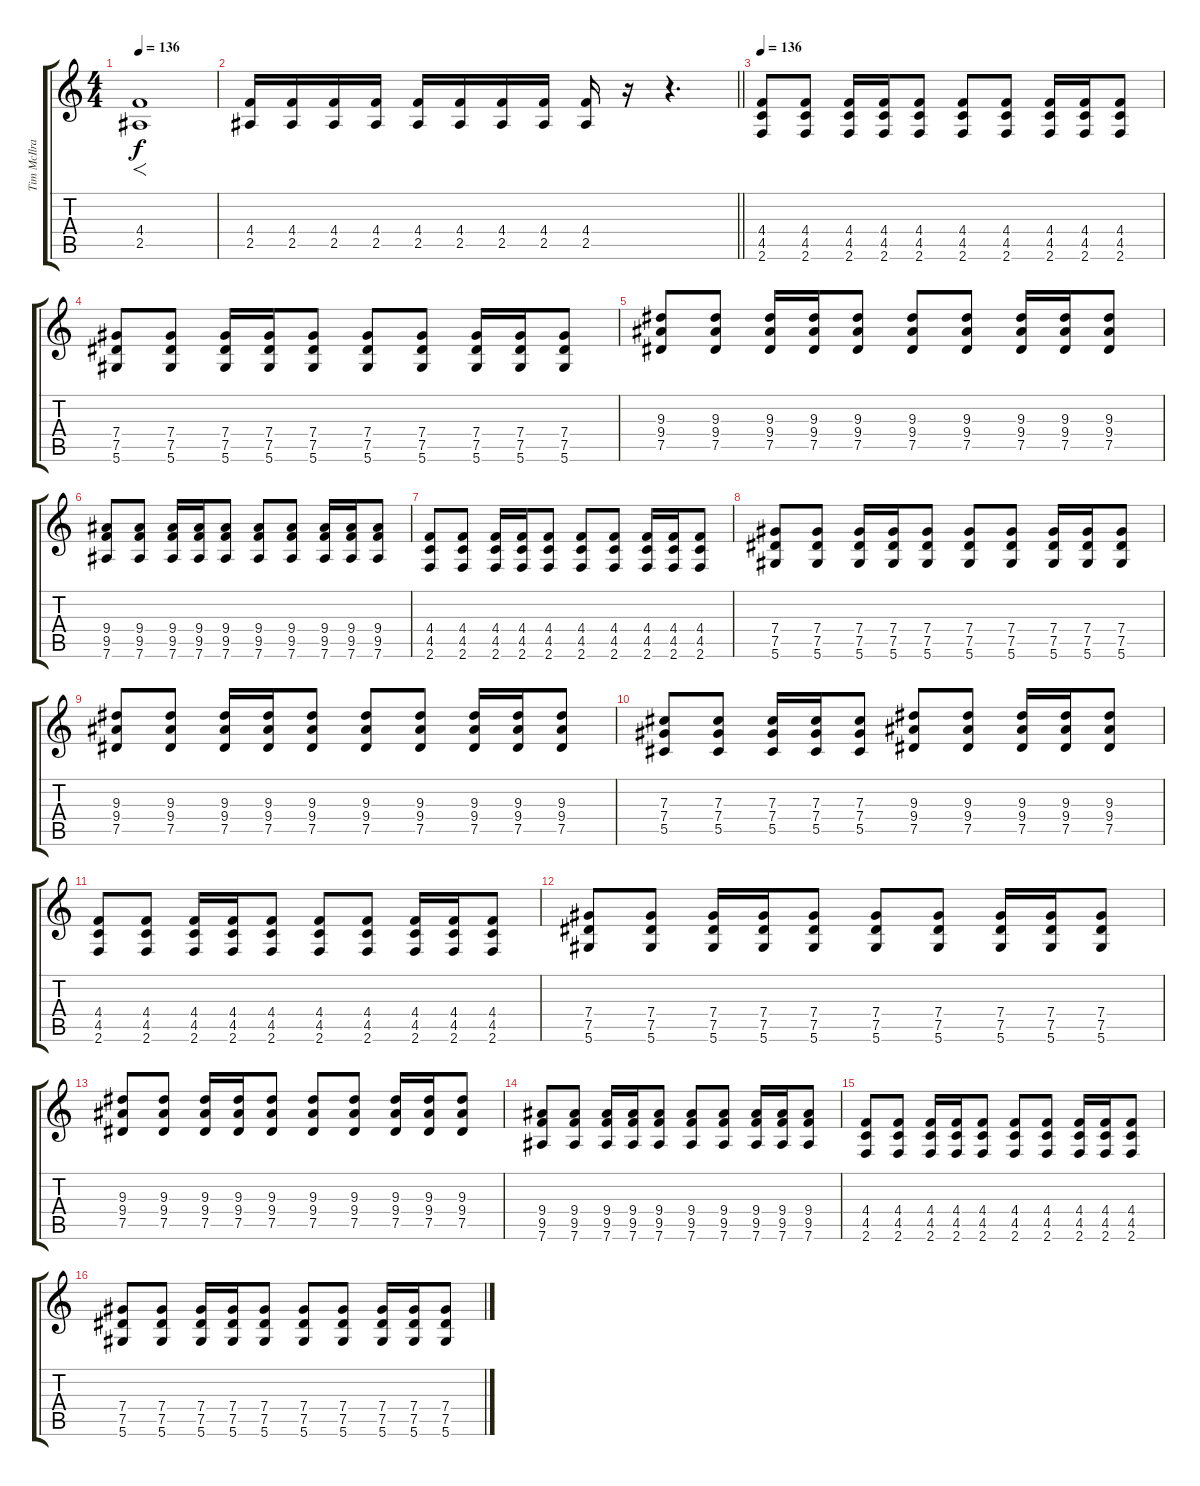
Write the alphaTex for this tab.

\track ("Tim McIlrath (Distortion Guitar)" "Tim McIlra") {instrument distortionguitar}
\staff {score tabs}
\tuning (Eb4 Bb3 Gb3 Db3 Ab2 Eb2) {hide}
\ts (4 4)
\tempo 136
\clef g2
\ks c
(4.4 2.5).1{f dy f} |
\barLineRight lightlight
(4.4 2.5).16 (4.4 2.5).16 (4.4 2.5).16 (4.4 2.5).16 (4.4 2.5).16 (4.4 2.5).16 (4.4 2.5).16 (4.4 2.5).16 (4.4 2.5).16 r.16 r.4{d} |
\tempo 136
(4.4 4.5 2.6).8 (4.4 4.5 2.6).8 (4.4 4.5 2.6).16 (4.4 4.5 2.6).16 (4.4 4.5 2.6).8 (4.4 4.5 2.6).8 (4.4 4.5 2.6).8 (4.4 4.5 2.6).16 (4.4 4.5 2.6).16 (4.4 4.5 2.6).8 |
(7.4 7.5 5.6).8 (7.4 7.5 5.6).8 (7.4 7.5 5.6).16 (7.4 7.5 5.6).16 (7.4 7.5 5.6).8 (7.4 7.5 5.6).8 (7.4 7.5 5.6).8 (7.4 7.5 5.6).16 (7.4 7.5 5.6).16 (7.4 7.5 5.6).8 |
(9.3 9.4 7.5).8 (9.3 9.4 7.5).8 (9.3 9.4 7.5).16 (9.3 9.4 7.5).16 (9.3 9.4 7.5).8 (9.3 9.4 7.5).8 (9.3 9.4 7.5).8 (9.3 9.4 7.5).16 (9.3 9.4 7.5).16 (9.3 9.4 7.5).8 |
(9.4 9.5 7.6).8 (9.4 9.5 7.6).8 (9.4 9.5 7.6).16 (9.4 9.5 7.6).16 (9.4 9.5 7.6).8 (9.4 9.5 7.6).8 (9.4 9.5 7.6).8 (9.4 9.5 7.6).16 (9.4 9.5 7.6).16 (9.4 9.5 7.6).8 |
(4.4 4.5 2.6).8 (4.4 4.5 2.6).8 (4.4 4.5 2.6).16 (4.4 4.5 2.6).16 (4.4 4.5 2.6).8 (4.4 4.5 2.6).8 (4.4 4.5 2.6).8 (4.4 4.5 2.6).16 (4.4 4.5 2.6).16 (4.4 4.5 2.6).8 |
(7.4 7.5 5.6).8 (7.4 7.5 5.6).8 (7.4 7.5 5.6).16 (7.4 7.5 5.6).16 (7.4 7.5 5.6).8 (7.4 7.5 5.6).8 (7.4 7.5 5.6).8 (7.4 7.5 5.6).16 (7.4 7.5 5.6).16 (7.4 7.5 5.6).8 |
(9.3 9.4 7.5).8 (9.3 9.4 7.5).8 (9.3 9.4 7.5).16 (9.3 9.4 7.5).16 (9.3 9.4 7.5).8 (9.3 9.4 7.5).8 (9.3 9.4 7.5).8 (9.3 9.4 7.5).16 (9.3 9.4 7.5).16 (9.3 9.4 7.5).8 |
(7.3 7.4 5.5).8 (7.3 7.4 5.5).8 (7.3 7.4 5.5).16 (7.3 7.4 5.5).16 (7.3 7.4 5.5).8 (9.3 9.4 7.5).8 (9.3 9.4 7.5).8 (9.3 9.4 7.5).16 (9.3 9.4 7.5).16 (9.3 9.4 7.5).8 |
(4.4 4.5 2.6).8 (4.4 4.5 2.6).8 (4.4 4.5 2.6).16 (4.4 4.5 2.6).16 (4.4 4.5 2.6).8 (4.4 4.5 2.6).8 (4.4 4.5 2.6).8 (4.4 4.5 2.6).16 (4.4 4.5 2.6).16 (4.4 4.5 2.6).8 |
(7.4 7.5 5.6).8 (7.4 7.5 5.6).8 (7.4 7.5 5.6).16 (7.4 7.5 5.6).16 (7.4 7.5 5.6).8 (7.4 7.5 5.6).8 (7.4 7.5 5.6).8 (7.4 7.5 5.6).16 (7.4 7.5 5.6).16 (7.4 7.5 5.6).8 |
(9.3 9.4 7.5).8 (9.3 9.4 7.5).8 (9.3 9.4 7.5).16 (9.3 9.4 7.5).16 (9.3 9.4 7.5).8 (9.3 9.4 7.5).8 (9.3 9.4 7.5).8 (9.3 9.4 7.5).16 (9.3 9.4 7.5).16 (9.3 9.4 7.5).8 |
(9.4 9.5 7.6).8 (9.4 9.5 7.6).8 (9.4 9.5 7.6).16 (9.4 9.5 7.6).16 (9.4 9.5 7.6).8 (9.4 9.5 7.6).8 (9.4 9.5 7.6).8 (9.4 9.5 7.6).16 (9.4 9.5 7.6).16 (9.4 9.5 7.6).8 |
(4.4 4.5 2.6).8 (4.4 4.5 2.6).8 (4.4 4.5 2.6).16 (4.4 4.5 2.6).16 (4.4 4.5 2.6).8 (4.4 4.5 2.6).8 (4.4 4.5 2.6).8 (4.4 4.5 2.6).16 (4.4 4.5 2.6).16 (4.4 4.5 2.6).8 |
(7.4 7.5 5.6).8 (7.4 7.5 5.6).8 (7.4 7.5 5.6).16 (7.4 7.5 5.6).16 (7.4 7.5 5.6).8 (7.4 7.5 5.6).8 (7.4 7.5 5.6).8 (7.4 7.5 5.6).16 (7.4 7.5 5.6).16 (7.4 7.5 5.6).8
